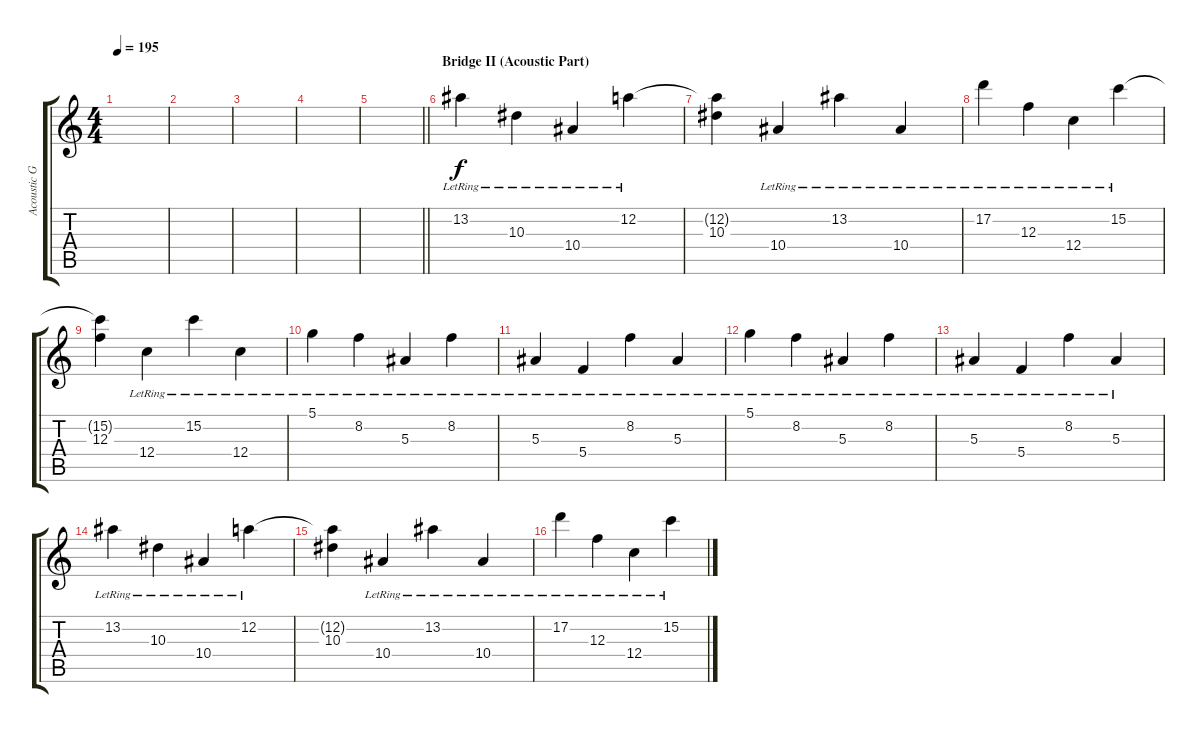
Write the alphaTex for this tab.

\track ("Acoustic Guitar" "Acoustic G") {instrument acousticguitarsteel}
\staff {score tabs}
\tuning (D4 A3 F3 C3 G2 D2) {hide}
\ts (4 4)
\tempo 195
\clef g2
\ks c
|
|
|
|
\barLineRight lightlight
|
\section ("" "Bridge II (Acoustic Part)")
13.2{lr}.4 10.3{lr}.4 10.4{lr}.4 12.2{lr}.4 |
(12.2{t} 10.3).4 10.4{lr}.4 13.2{lr}.4 10.4{lr}.4 |
17.2{lr}.4 12.3{lr}.4 12.4{lr}.4 15.2{lr}.4 |
(15.2{t} 12.3).4 12.4{lr}.4 15.2{lr}.4 12.4{lr}.4 |
5.1{lr}.4 8.2{lr}.4 5.3{lr}.4 8.2{lr}.4 |
5.3{lr}.4 5.4{lr}.4 8.2{lr}.4 5.3{lr}.4 |
5.1{lr}.4 8.2{lr}.4 5.3{lr}.4 8.2{lr}.4 |
5.3{lr}.4 5.4{lr}.4 8.2{lr}.4 5.3{lr}.4 |
13.2{lr}.4 10.3{lr}.4 10.4{lr}.4 12.2{lr}.4 |
(12.2{t} 10.3).4 10.4{lr}.4 13.2{lr}.4 10.4{lr}.4 |
17.2{lr}.4 12.3{lr}.4 12.4{lr}.4 15.2{lr}.4
